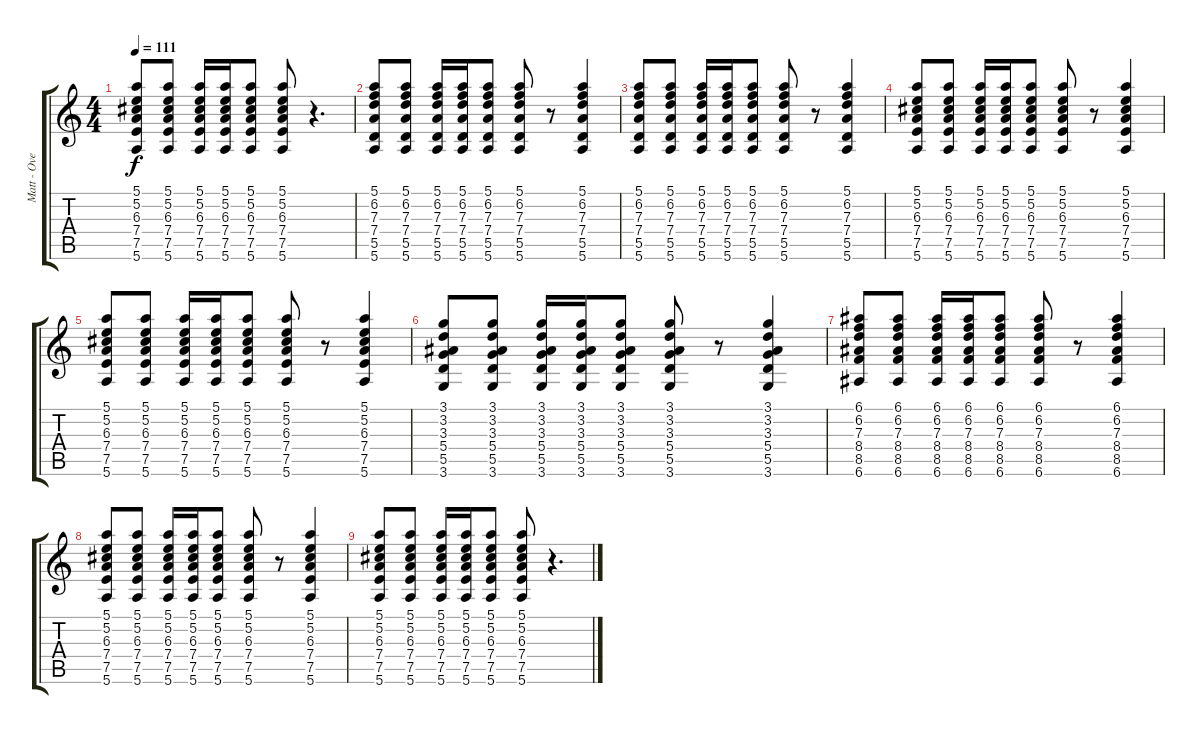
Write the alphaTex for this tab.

\track ("Matt - Overdriven Guitar 2 (Theme)" "Matt - Ove") {instrument overdrivenguitar}
\staff {score tabs}
\tuning (E4 B3 G3 D3 A2 E2) {hide}
\ts (4 4)
\tempo 111
\clef g2
\ks c
(5.1 5.2 6.3 7.4 7.5 5.6).8{dy f} (5.1 5.2 6.3 7.4 7.5 5.6).8 (5.1 5.2 6.3 7.4 7.5 5.6).16 (5.1 5.2 6.3 7.4 7.5 5.6).16 (5.1 5.2 6.3 7.4 7.5 5.6).8 (5.1 5.2 6.3 7.4 7.5 5.6).8 r.4{d} |
(5.1 6.2 7.3 7.4 5.5 5.6).8 (5.1 6.2 7.3 7.4 5.5 5.6).8 (5.1 6.2 7.3 7.4 5.5 5.6).16 (5.1 6.2 7.3 7.4 5.5 5.6).16 (5.1 6.2 7.3 7.4 5.5 5.6).8 (5.1 6.2 7.3 7.4 5.5 5.6).8 r.8 (5.1 6.2 7.3 7.4 5.5 5.6).4 |
(5.1 6.2 7.3 7.4 5.5 5.6).8 (5.1 6.2 7.3 7.4 5.5 5.6).8 (5.1 6.2 7.3 7.4 5.5 5.6).16 (5.1 6.2 7.3 7.4 5.5 5.6).16 (5.1 6.2 7.3 7.4 5.5 5.6).8 (5.1 6.2 7.3 7.4 5.5 5.6).8 r.8 (5.1 6.2 7.3 7.4 5.5 5.6).4 |
(5.1 5.2 6.3 7.4 7.5 5.6).8 (5.1 5.2 6.3 7.4 7.5 5.6).8 (5.1 5.2 6.3 7.4 7.5 5.6).16 (5.1 5.2 6.3 7.4 7.5 5.6).16 (5.1 5.2 6.3 7.4 7.5 5.6).8 (5.1 5.2 6.3 7.4 7.5 5.6).8 r.8 (5.1 5.2 6.3 7.4 7.5 5.6).4 |
(5.1 5.2 6.3 7.4 7.5 5.6).8 (5.1 5.2 6.3 7.4 7.5 5.6).8 (5.1 5.2 6.3 7.4 7.5 5.6).16 (5.1 5.2 6.3 7.4 7.5 5.6).16 (5.1 5.2 6.3 7.4 7.5 5.6).8 (5.1 5.2 6.3 7.4 7.5 5.6).8 r.8 (5.1 5.2 6.3 7.4 7.5 5.6).4 |
(3.1 3.2 3.3 5.4 5.5 3.6).8 (3.1 3.2 3.3 5.4 5.5 3.6).8 (3.1 3.2 3.3 5.4 5.5 3.6).16 (3.1 3.2 3.3 5.4 5.5 3.6).16 (3.1 3.2 3.3 5.4 5.5 3.6).8 (3.1 3.2 3.3 5.4 5.5 3.6).8 r.8 (3.1 3.2 3.3 5.4 5.5 3.6).4 |
(6.1 6.2 7.3 8.4 8.5 6.6).8 (6.1 6.2 7.3 8.4 8.5 6.6).8 (6.1 6.2 7.3 8.4 8.5 6.6).16 (6.1 6.2 7.3 8.4 8.5 6.6).16 (6.1 6.2 7.3 8.4 8.5 6.6).8 (6.1 6.2 7.3 8.4 8.5 6.6).8 r.8 (6.1 6.2 7.3 8.4 8.5 6.6).4 |
(5.1 5.2 6.3 7.4 7.5 5.6).8 (5.1 5.2 6.3 7.4 7.5 5.6).8 (5.1 5.2 6.3 7.4 7.5 5.6).16 (5.1 5.2 6.3 7.4 7.5 5.6).16 (5.1 5.2 6.3 7.4 7.5 5.6).8 (5.1 5.2 6.3 7.4 7.5 5.6).8 r.8 (5.1 5.2 6.3 7.4 7.5 5.6).4 |
(5.1 5.2 6.3 7.4 7.5 5.6).8 (5.1 5.2 6.3 7.4 7.5 5.6).8 (5.1 5.2 6.3 7.4 7.5 5.6).16 (5.1 5.2 6.3 7.4 7.5 5.6).16 (5.1 5.2 6.3 7.4 7.5 5.6).8 (5.1 5.2 6.3 7.4 7.5 5.6).8 r.4{d}
